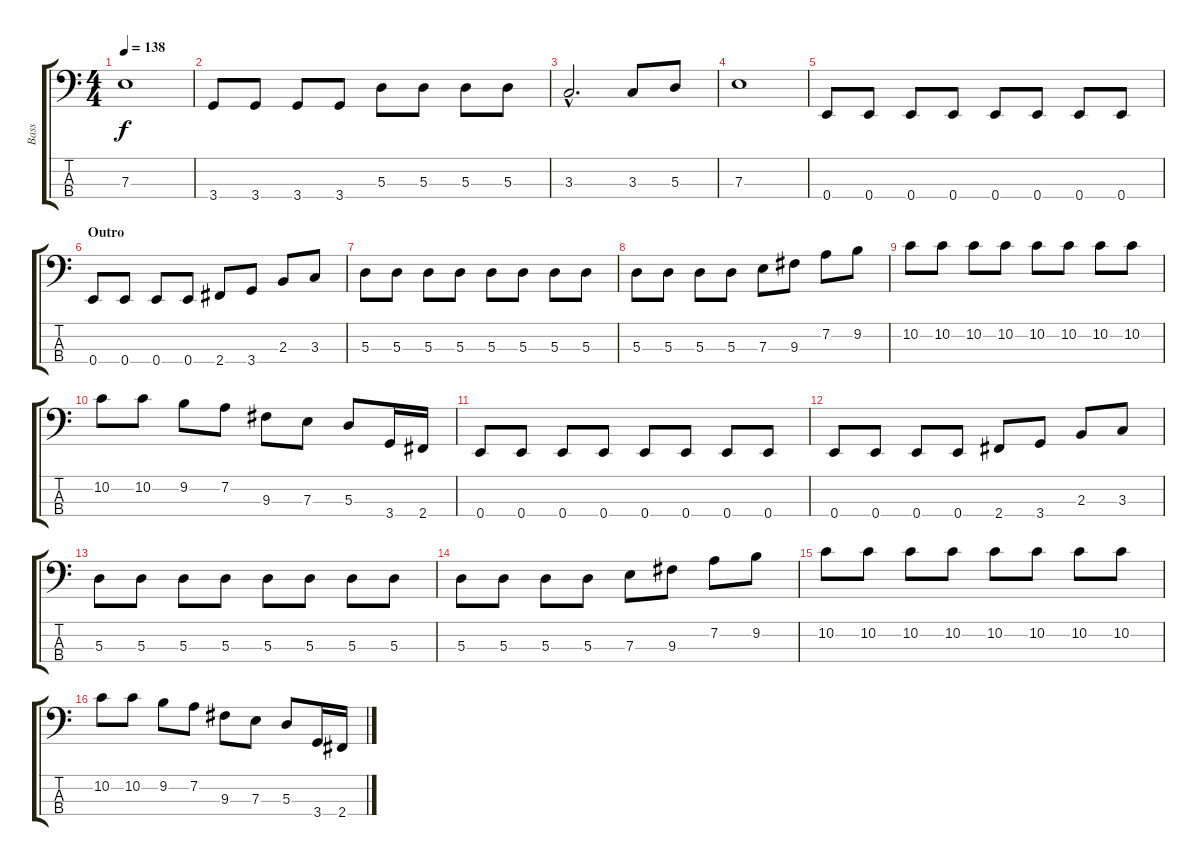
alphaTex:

\track ("Bass" "Bass") {instrument electricbassfinger}
\staff {score tabs}
\tuning (G2 D2 A1 E1) {hide}
\ts (4 4)
\tempo 138
\clef f4
\ks c
7.3.1{dy f} |
3.4.8 3.4.8 3.4.8 3.4.8 5.3.8 5.3.8 5.3.8 5.3.8 |
3.3{hac}.2{d} 3.3.8 5.3.8 |
7.3.1 |
0.4.8 0.4.8 0.4.8 0.4.8 0.4.8 0.4.8 0.4.8 0.4.8 |
\section ("" "Outro")
0.4.8 0.4.8 0.4.8 0.4.8 2.4.8 3.4.8 2.3.8 3.3.8 |
5.3.8 5.3.8 5.3.8 5.3.8 5.3.8 5.3.8 5.3.8 5.3.8 |
5.3.8 5.3.8 5.3.8 5.3.8 7.3.8 9.3.8 7.2.8 9.2.8 |
10.2.8 10.2.8 10.2.8 10.2.8 10.2.8 10.2.8 10.2.8 10.2.8 |
10.2.8 10.2.8 9.2.8 7.2.8 9.3.8 7.3.8 5.3.8 3.4.16 2.4.16 |
0.4.8 0.4.8 0.4.8 0.4.8 0.4.8 0.4.8 0.4.8 0.4.8 |
0.4.8 0.4.8 0.4.8 0.4.8 2.4.8 3.4.8 2.3.8 3.3.8 |
5.3.8 5.3.8 5.3.8 5.3.8 5.3.8 5.3.8 5.3.8 5.3.8 |
5.3.8 5.3.8 5.3.8 5.3.8 7.3.8 9.3.8 7.2.8 9.2.8 |
10.2.8 10.2.8 10.2.8 10.2.8 10.2.8 10.2.8 10.2.8 10.2.8 |
10.2.8 10.2.8 9.2.8 7.2.8 9.3.8 7.3.8 5.3.8 3.4.16 2.4.16
